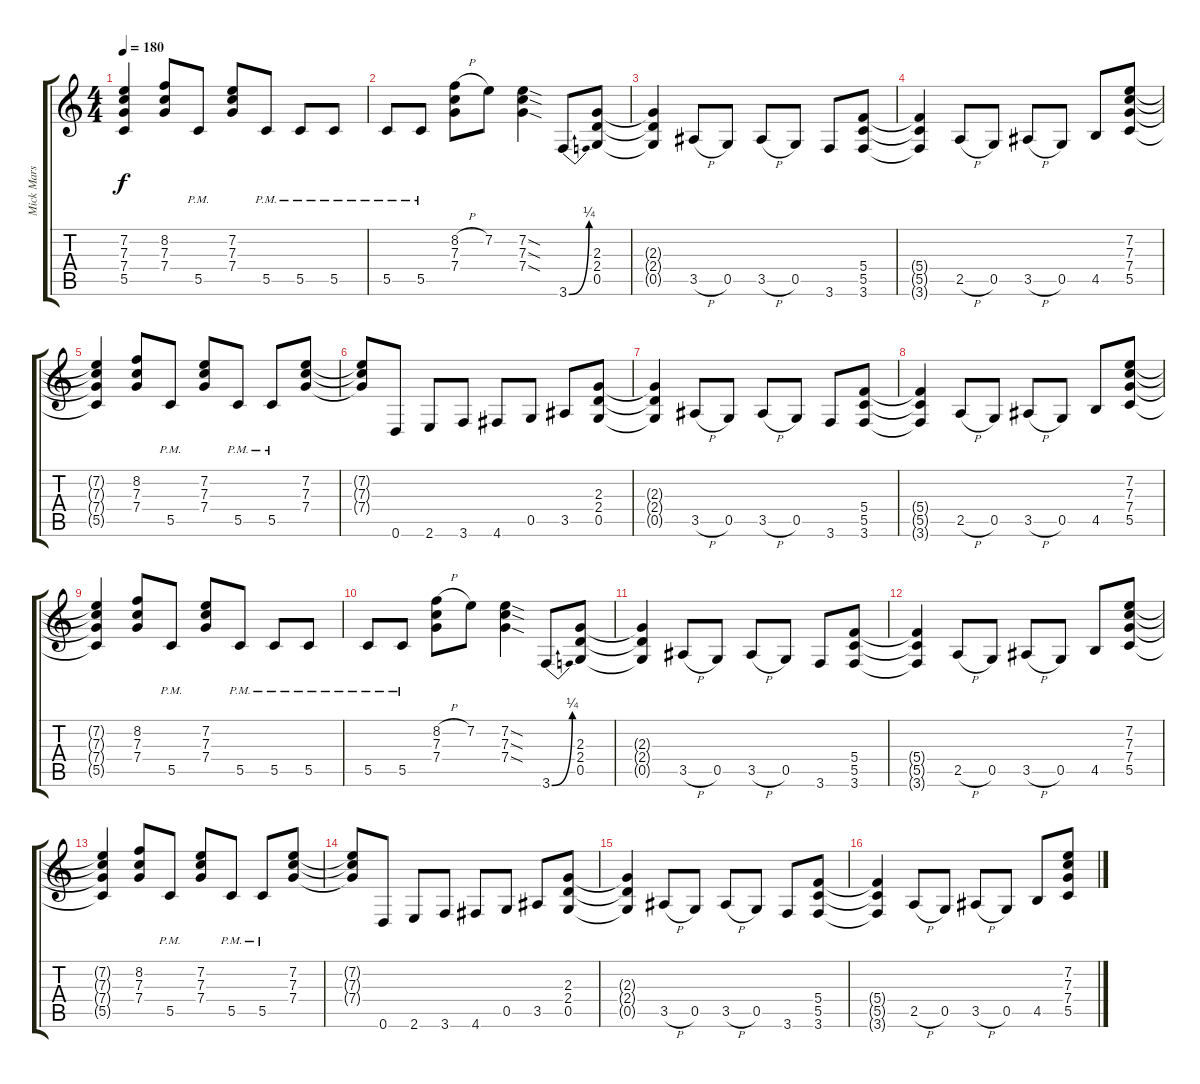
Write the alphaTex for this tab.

\track ("Mick Mars Rhytm Guitar" "Mick Mars ") {instrument overdrivenguitar}
\staff {score tabs}
\tuning (D4 A3 F3 C3 G2 D2) {hide}
\ts (4 4)
\tempo 180
\clef g2
\ks c
(7.2{t} 7.3{t} 7.4{t} 5.5{t}).4{dy f} (8.2 7.3 7.4).8 5.5{pm}.8 (7.2 7.3 7.4).8 5.5{pm}.8 5.5{pm}.8 5.5{pm}.8 |
5.5{pm}.8 5.5{pm}.8 (8.2{h} 7.3 7.4).8 7.2.8 (7.2{sod} 7.3{sod} 7.4{sod}).4 3.6{be (bend 0 0 60 1)}.8 (2.3 2.4 0.5).8 |
(2.3{t} 2.4{t} 0.5{t}).4 3.5{h}.8 0.5.8 3.5{h}.8 0.5.8 3.6.8 (5.4 5.5 3.6).8 |
(5.4{t} 5.5{t} 3.6{t}).4 2.5{h}.8 0.5.8 3.5{h}.8 0.5.8 4.5.8 (7.2 7.3 7.4 5.5).8 |
(7.2{t} 7.3{t} 7.4{t} 5.5{t}).4 (8.2 7.3 7.4).8 5.5{pm}.8 (7.2 7.3 7.4).8 5.5{pm}.8 5.5{pm}.8 (7.2 7.3 7.4).8 |
(7.2{t} 7.3{t} 7.4{t}).8 0.6.8 2.6.8 3.6.8 4.6.8 0.5.8 3.5.8 (2.3 2.4 0.5).8 |
(2.3{t} 2.4{t} 0.5{t}).4 3.5{h}.8 0.5.8 3.5{h}.8 0.5.8 3.6.8 (5.4 5.5 3.6).8 |
(5.4{t} 5.5{t} 3.6{t}).4 2.5{h}.8 0.5.8 3.5{h}.8 0.5.8 4.5.8 (7.2 7.3 7.4 5.5).8 |
(7.2{t} 7.3{t} 7.4{t} 5.5{t}).4 (8.2 7.3 7.4).8 5.5{pm}.8 (7.2 7.3 7.4).8 5.5{pm}.8 5.5{pm}.8 5.5{pm}.8 |
5.5{pm}.8 5.5{pm}.8 (8.2{h} 7.3 7.4).8 7.2.8 (7.2{sod} 7.3{sod} 7.4{sod}).4 3.6{be (bend 0 0 60 1)}.8 (2.3 2.4 0.5).8 |
(2.3{t} 2.4{t} 0.5{t}).4 3.5{h}.8 0.5.8 3.5{h}.8 0.5.8 3.6.8 (5.4 5.5 3.6).8 |
(5.4{t} 5.5{t} 3.6{t}).4 2.5{h}.8 0.5.8 3.5{h}.8 0.5.8 4.5.8 (7.2 7.3 7.4 5.5).8 |
(7.2{t} 7.3{t} 7.4{t} 5.5{t}).4 (8.2 7.3 7.4).8 5.5{pm}.8 (7.2 7.3 7.4).8 5.5{pm}.8 5.5{pm}.8 (7.2 7.3 7.4).8 |
(7.2{t} 7.3{t} 7.4{t}).8 0.6.8 2.6.8 3.6.8 4.6.8 0.5.8 3.5.8 (2.3 2.4 0.5).8 |
(2.3{t} 2.4{t} 0.5{t}).4 3.5{h}.8 0.5.8 3.5{h}.8 0.5.8 3.6.8 (5.4 5.5 3.6).8 |
(5.4{t} 5.5{t} 3.6{t}).4 2.5{h}.8 0.5.8 3.5{h}.8 0.5.8 4.5.8 (7.2 7.3 7.4 5.5).8
